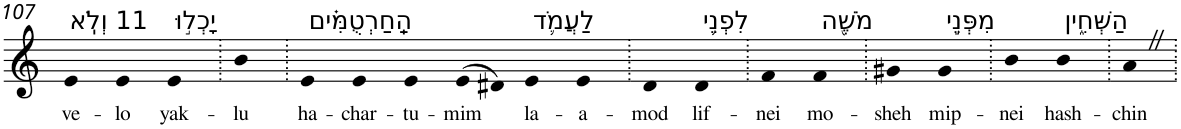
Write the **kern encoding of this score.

**kern	**text
*part1	*part1
*staff1	*staff1
*I"Piano	*
*I'Pno	*
!!LO:PB:g=z
*clefG2	*
*k[]	*
=107	=107
!LO:TX:a:t=11 וְלֹֽא	!
!	!LO:LY:b
4e	ve-
!	!LO:LY:b
4e	-lo
!LO:TX:a:t=יָכְל֣וּ	!
!	!LO:LY:b
4e	yak-
=108.	=108.
!	!LO:LY:b
4b	-lu
=109.	=109.
!LO:TX:a:t=הַֽחַרְטֻמִּ֗ים	!
!	!LO:LY:b
4e	ha-
!	!LO:LY:b
4e	-char-
!	!LO:LY:b
4e	-tu-
!	!LO:LY:b
(>8e	-mim
8d#X)	.
!LO:TX:a:t=לַעֲמֹ֛ד	!
!	!LO:LY:b
4e	la-
!	!LO:LY:b
4e	-a-
=110.	=110.
!	!LO:LY:b
4d	-mod
!LO:TX:a:t=לִפְנֵ֥י	!
!	!LO:LY:b
4d	lif-
=111.	=111.
!	!LO:LY:b
4f	-nei
!LO:TX:a:t=מֹשֶׁ֖ה	!
!	!LO:LY:b
4f	mo-
=112.	=112.
!	!LO:LY:b
4g#X	-sheh
!LO:TX:a:t=מִפְּנֵ֣י	!
!	!LO:LY:b
4g#	mip-
=113.	=113.
!	!LO:LY:b
4b	-nei
!LO:TX:a:t=הַשְּׁחִ֑ין	!
!	!LO:LY:b
4b	hash-
=114.	=114.
!	!LO:LY:b
4aZ	-chin
=.	=.
*-	*-
